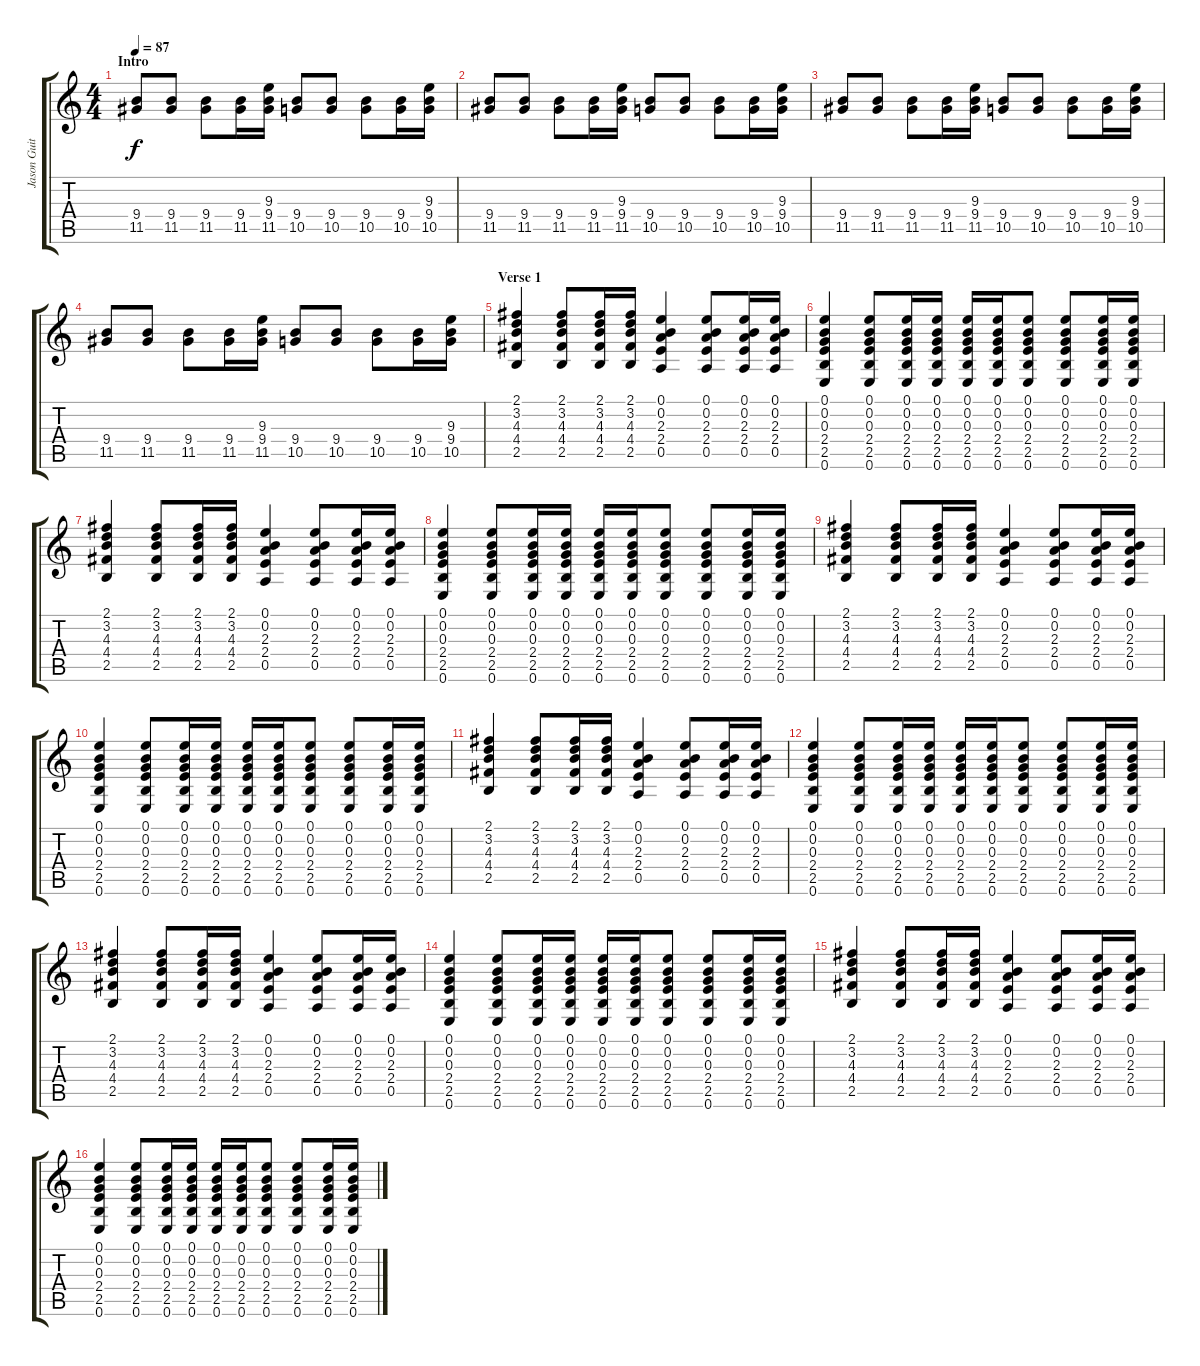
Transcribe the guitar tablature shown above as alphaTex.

\track ("Jason Guitar" "Jason Guit") {instrument electricguitarjazz}
\staff {score tabs}
\tuning (E4 B3 G3 D3 A2 E2) {hide}
\ts (4 4)
\section ("" "Intro")
\tempo 87
\clef g2
\ks c
(9.4 11.5).8{dy f instrument electricguitarjazz} (9.4 11.5).8 (9.4 11.5).8 (9.4 11.5).16 (9.3 9.4 11.5).16 (9.4 10.5).8 (9.4 10.5).8 (9.4 10.5).8 (9.4 10.5).16 (9.3 9.4 10.5).16 |
(9.4 11.5).8{volume 10 balance 8} (9.4 11.5).8 (9.4 11.5).8 (9.4 11.5).16 (9.3 9.4 11.5).16 (9.4 10.5).8 (9.4 10.5).8 (9.4 10.5).8 (9.4 10.5).16 (9.3 9.4 10.5).16 |
(9.4 11.5).8 (9.4 11.5).8 (9.4 11.5).8 (9.4 11.5).16 (9.3 9.4 11.5).16 (9.4 10.5).8 (9.4 10.5).8 (9.4 10.5).8 (9.4 10.5).16 (9.3 9.4 10.5).16 |
(9.4 11.5).8 (9.4 11.5).8 (9.4 11.5).8 (9.4 11.5).16 (9.3 9.4 11.5).16 (9.4 10.5).8 (9.4 10.5).8 (9.4 10.5).8 (9.4 10.5).16 (9.3 9.4 10.5).16 |
\section ("" "Verse 1")
(2.1 3.2 4.3 4.4 2.5).4 (2.1 3.2 4.3 4.4 2.5).8 (2.1 3.2 4.3 4.4 2.5).16 (2.1 3.2 4.3 4.4 2.5).16 (0.1 0.2 2.3 2.4 0.5).4 (0.1 0.2 2.3 2.4 0.5).8 (0.1 0.2 2.3 2.4 0.5).16 (0.1 0.2 2.3 2.4 0.5).16 |
(0.1 0.2 0.3 2.4 2.5 0.6).4 (0.1 0.2 0.3 2.4 2.5 0.6).8 (0.1 0.2 0.3 2.4 2.5 0.6).16 (0.1 0.2 0.3 2.4 2.5 0.6).16 (0.1 0.2 0.3 2.4 2.5 0.6).16 (0.1 0.2 0.3 2.4 2.5 0.6).16 (0.1 0.2 0.3 2.4 2.5 0.6).8 (0.1 0.2 0.3 2.4 2.5 0.6).8 (0.1 0.2 0.3 2.4 2.5 0.6).16 (0.1 0.2 0.3 2.4 2.5 0.6).16 |
(2.1 3.2 4.3 4.4 2.5).4 (2.1 3.2 4.3 4.4 2.5).8 (2.1 3.2 4.3 4.4 2.5).16 (2.1 3.2 4.3 4.4 2.5).16 (0.1 0.2 2.3 2.4 0.5).4 (0.1 0.2 2.3 2.4 0.5).8 (0.1 0.2 2.3 2.4 0.5).16 (0.1 0.2 2.3 2.4 0.5).16 |
(0.1 0.2 0.3 2.4 2.5 0.6).4 (0.1 0.2 0.3 2.4 2.5 0.6).8 (0.1 0.2 0.3 2.4 2.5 0.6).16 (0.1 0.2 0.3 2.4 2.5 0.6).16 (0.1 0.2 0.3 2.4 2.5 0.6).16 (0.1 0.2 0.3 2.4 2.5 0.6).16 (0.1 0.2 0.3 2.4 2.5 0.6).8 (0.1 0.2 0.3 2.4 2.5 0.6).8 (0.1 0.2 0.3 2.4 2.5 0.6).16 (0.1 0.2 0.3 2.4 2.5 0.6).16 |
(2.1 3.2 4.3 4.4 2.5).4 (2.1 3.2 4.3 4.4 2.5).8 (2.1 3.2 4.3 4.4 2.5).16 (2.1 3.2 4.3 4.4 2.5).16 (0.1 0.2 2.3 2.4 0.5).4 (0.1 0.2 2.3 2.4 0.5).8 (0.1 0.2 2.3 2.4 0.5).16 (0.1 0.2 2.3 2.4 0.5).16 |
(0.1 0.2 0.3 2.4 2.5 0.6).4 (0.1 0.2 0.3 2.4 2.5 0.6).8 (0.1 0.2 0.3 2.4 2.5 0.6).16 (0.1 0.2 0.3 2.4 2.5 0.6).16 (0.1 0.2 0.3 2.4 2.5 0.6).16 (0.1 0.2 0.3 2.4 2.5 0.6).16 (0.1 0.2 0.3 2.4 2.5 0.6).8 (0.1 0.2 0.3 2.4 2.5 0.6).8 (0.1 0.2 0.3 2.4 2.5 0.6).16 (0.1 0.2 0.3 2.4 2.5 0.6).16 |
(2.1 3.2 4.3 4.4 2.5).4 (2.1 3.2 4.3 4.4 2.5).8 (2.1 3.2 4.3 4.4 2.5).16 (2.1 3.2 4.3 4.4 2.5).16 (0.1 0.2 2.3 2.4 0.5).4 (0.1 0.2 2.3 2.4 0.5).8 (0.1 0.2 2.3 2.4 0.5).16 (0.1 0.2 2.3 2.4 0.5).16 |
(0.1 0.2 0.3 2.4 2.5 0.6).4 (0.1 0.2 0.3 2.4 2.5 0.6).8 (0.1 0.2 0.3 2.4 2.5 0.6).16 (0.1 0.2 0.3 2.4 2.5 0.6).16 (0.1 0.2 0.3 2.4 2.5 0.6).16 (0.1 0.2 0.3 2.4 2.5 0.6).16 (0.1 0.2 0.3 2.4 2.5 0.6).8 (0.1 0.2 0.3 2.4 2.5 0.6).8 (0.1 0.2 0.3 2.4 2.5 0.6).16 (0.1 0.2 0.3 2.4 2.5 0.6).16 |
(2.1 3.2 4.3 4.4 2.5).4 (2.1 3.2 4.3 4.4 2.5).8 (2.1 3.2 4.3 4.4 2.5).16 (2.1 3.2 4.3 4.4 2.5).16 (0.1 0.2 2.3 2.4 0.5).4 (0.1 0.2 2.3 2.4 0.5).8 (0.1 0.2 2.3 2.4 0.5).16 (0.1 0.2 2.3 2.4 0.5).16 |
(0.1 0.2 0.3 2.4 2.5 0.6).4 (0.1 0.2 0.3 2.4 2.5 0.6).8 (0.1 0.2 0.3 2.4 2.5 0.6).16 (0.1 0.2 0.3 2.4 2.5 0.6).16 (0.1 0.2 0.3 2.4 2.5 0.6).16 (0.1 0.2 0.3 2.4 2.5 0.6).16 (0.1 0.2 0.3 2.4 2.5 0.6).8 (0.1 0.2 0.3 2.4 2.5 0.6).8 (0.1 0.2 0.3 2.4 2.5 0.6).16 (0.1 0.2 0.3 2.4 2.5 0.6).16 |
(2.1 3.2 4.3 4.4 2.5).4 (2.1 3.2 4.3 4.4 2.5).8 (2.1 3.2 4.3 4.4 2.5).16 (2.1 3.2 4.3 4.4 2.5).16 (0.1 0.2 2.3 2.4 0.5).4 (0.1 0.2 2.3 2.4 0.5).8 (0.1 0.2 2.3 2.4 0.5).16 (0.1 0.2 2.3 2.4 0.5).16 |
(0.1 0.2 0.3 2.4 2.5 0.6).4 (0.1 0.2 0.3 2.4 2.5 0.6).8 (0.1 0.2 0.3 2.4 2.5 0.6).16 (0.1 0.2 0.3 2.4 2.5 0.6).16 (0.1 0.2 0.3 2.4 2.5 0.6).16 (0.1 0.2 0.3 2.4 2.5 0.6).16 (0.1 0.2 0.3 2.4 2.5 0.6).8 (0.1 0.2 0.3 2.4 2.5 0.6).8 (0.1 0.2 0.3 2.4 2.5 0.6).16 (0.1 0.2 0.3 2.4 2.5 0.6).16
